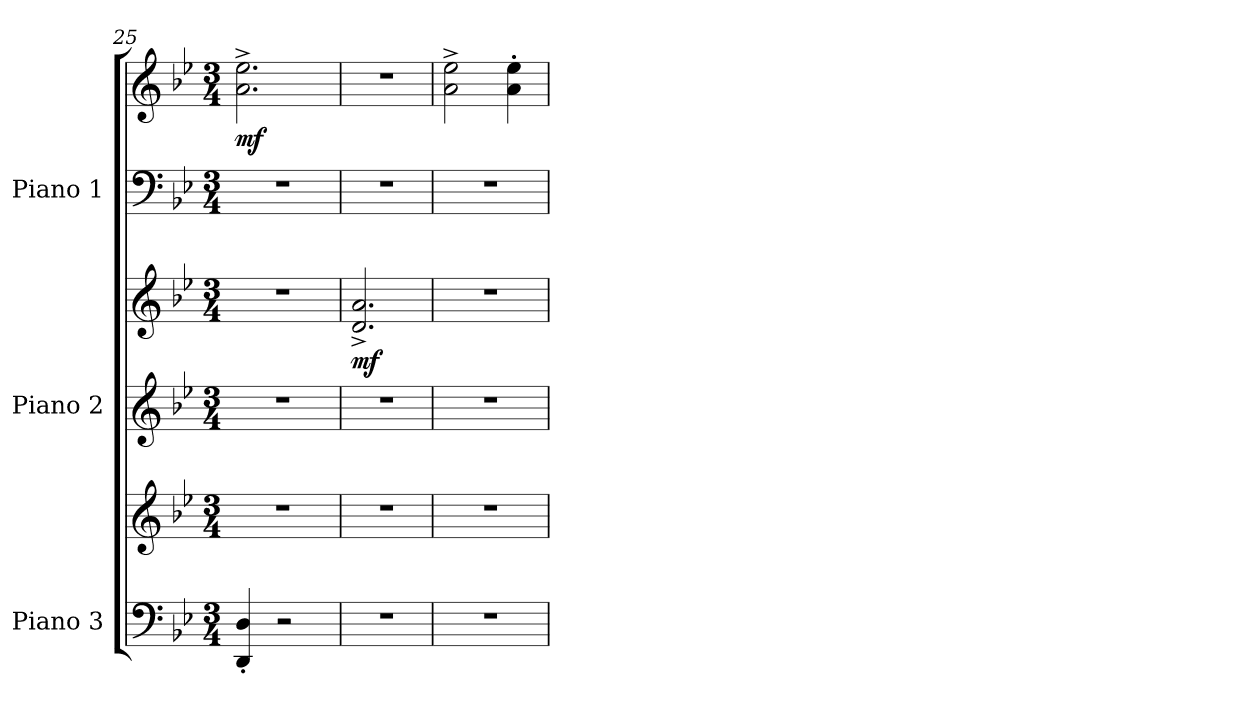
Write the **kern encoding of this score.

**kern	**kern	**kern	**kern	**dynam	**kern	**kern	**dynam
*part3	*part3	*part2	*part2	*part2	*part1	*part1	*part1
*staff6	*staff5	*staff4	*staff3	*staff3/4	*staff2	*staff1	*staff1/2
*I"Piano 3	*	*I"Piano 2	*	*	*I"Piano 1	*	*
*I'Pno. 3	*	*I'Pno. 2	*	*	*I'Pno. 1	*	*
*clefF4	*clefG2	*clefG2	*clefG2	*	*clefF4	*clefG2	*
*k[b-e-]	*k[b-e-]	*k[b-e-]	*k[b-e-]	*	*k[b-e-]	*k[b-e-]	*
*M3/4	*M3/4	*M3/4	*M3/4	*	*M3/4	*M3/4	*
=25	=25	=25	=25	=25	=25	=25	=25
!	!	!	!	!	!	!	!LO:DY:b
4DD/' 4D/'	2.r	2.r	2.r	.	2.r	2.a\^ 2.ee-\^	mf
2r	.	.	.	.	.	.	.
=26	=26	=26	=26	=26	=26	=26	=26
!	!	!	!	!LO:DY:b	!	!	!
2.r	2.r	2.r	2.d/^ 2.a/^	mf	2.r	2.r	.
=27	=27	=27	=27	=27	=27	=27	=27
2.r	2.r	2.r	2.r	.	2.r	2a\^ 2ee-\^	.
.	.	.	.	.	.	4a\' 4ee-\'	.
=	=	=	=	=	=	=	=
*-	*-	*-	*-	*-	*-	*-	*-
